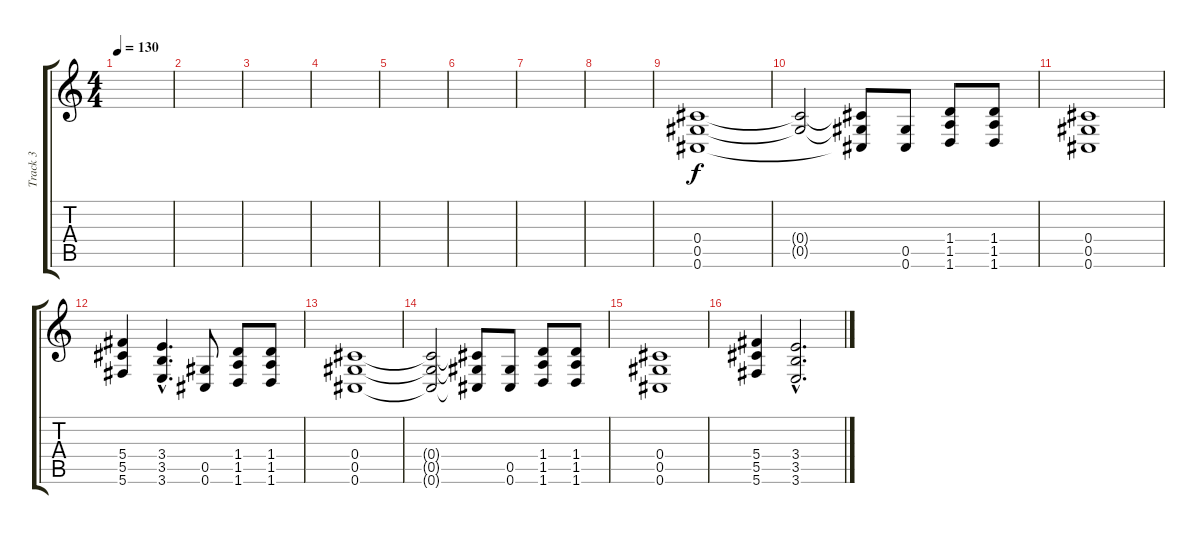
\track ("Track 3" "Track 3") {instrument distortionguitar}
\staff {score tabs}
\tuning (Eb4 Bb3 Gb3 Db3 Ab2 Db2) {hide}
\ts (4 4)
\tempo 130
\clef g2
\ks c
|
|
|
|
|
|
|
|
(0.4 0.5 0.6).1 |
(0.4{t} 0.5{t}).2 (0.4{t} 0.5{t} 0.6{t}).8 (0.5 0.6).8 (1.4 1.5 1.6).8 (1.4 1.5 1.6).8 |
(0.4 0.5 0.6).1 |
(5.4 5.5 5.6).4 (3.4{hac} 3.5{hac} 3.6{hac}).4{d} (0.5 0.6).8 (1.4 1.5 1.6).8 (1.4 1.5 1.6).8 |
(0.4 0.5 0.6).1 |
(0.4{t} 0.5{t} 0.6{t}).2 (0.4{t} 0.5{t} 0.6{t}).8 (0.5 0.6).8 (1.4 1.5 1.6).8 (1.4 1.5 1.6).8 |
(0.4 0.5 0.6).1 |
(5.4 5.5 5.6).4 (3.4{hac} 3.5{hac} 3.6{hac}).2{d}
